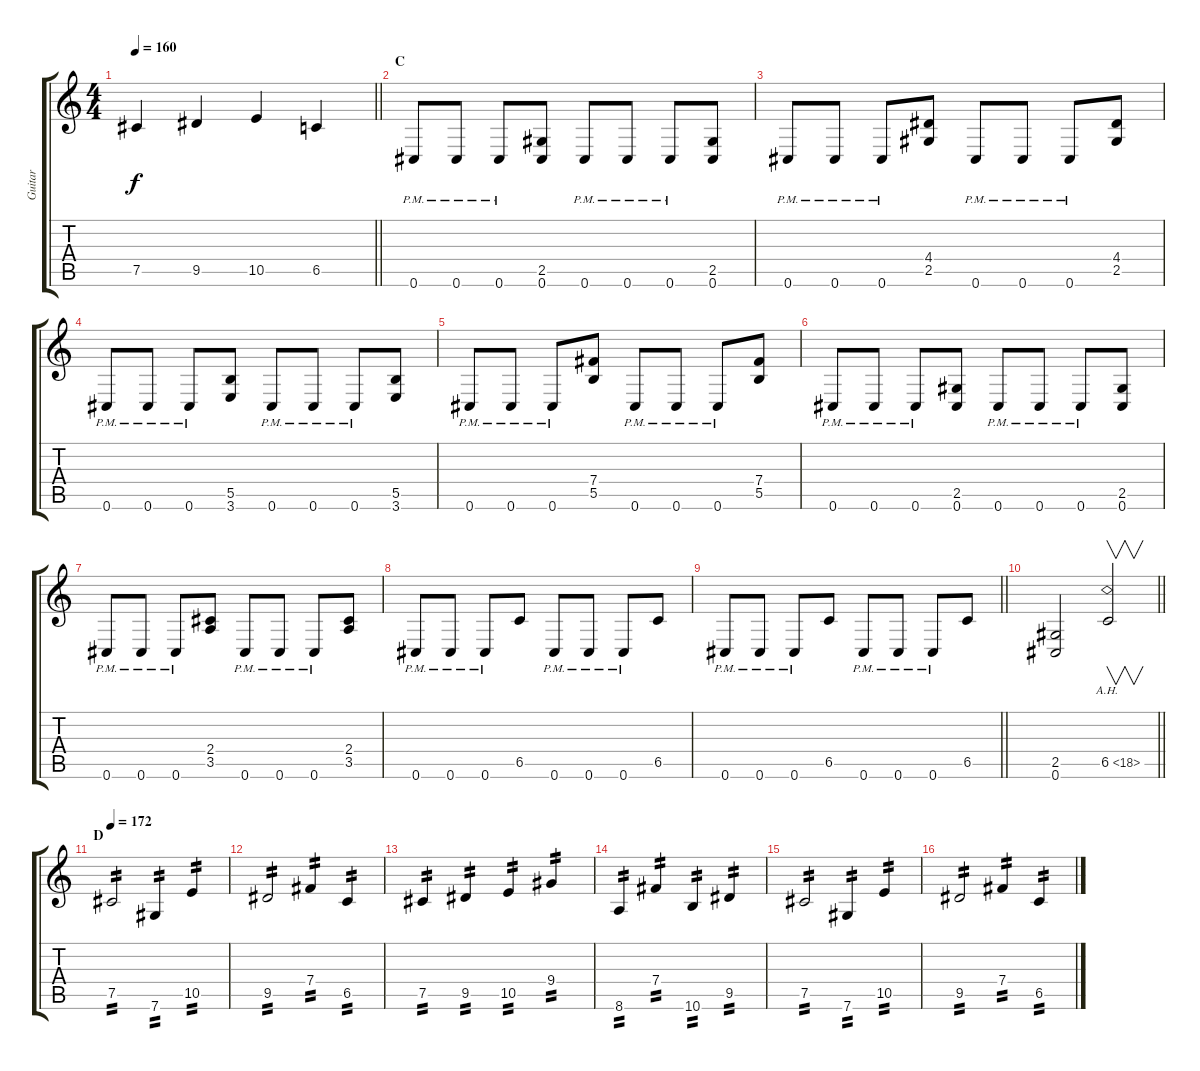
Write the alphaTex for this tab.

\track ("Guitar" "Guitar") {instrument distortionguitar}
\staff {score tabs}
\tuning (Db4 Ab3 E3 B2 Gb2 Db2) {hide}
\ts (4 4)
\tempo 160
\clef g2
\barLineRight lightlight
\ks c
7.5.4{dy f} 9.5.4 10.5.4 6.5.4 |
\section ("" "C")
0.6{pm}.8 0.6{pm}.8 0.6{pm}.8 (2.5 0.6).8 0.6{pm}.8 0.6{pm}.8 0.6{pm}.8 (2.5 0.6).8 |
0.6{pm}.8 0.6{pm}.8 0.6{pm}.8 (4.4 2.5).8 0.6{pm}.8 0.6{pm}.8 0.6{pm}.8 (4.4 2.5).8 |
0.6{pm}.8 0.6{pm}.8 0.6{pm}.8 (5.5 3.6).8 0.6{pm}.8 0.6{pm}.8 0.6{pm}.8 (5.5 3.6).8 |
0.6{pm}.8 0.6{pm}.8 0.6{pm}.8 (7.4 5.5).8 0.6{pm}.8 0.6{pm}.8 0.6{pm}.8 (7.4 5.5).8 |
0.6{pm}.8 0.6{pm}.8 0.6{pm}.8 (2.5 0.6).8 0.6{pm}.8 0.6{pm}.8 0.6{pm}.8 (2.5 0.6).8 |
0.6{pm}.8 0.6{pm}.8 0.6{pm}.8 (2.4 3.5).8 0.6{pm}.8 0.6{pm}.8 0.6{pm}.8 (2.4 3.5).8 |
0.6{pm}.8 0.6{pm}.8 0.6{pm}.8 6.5.8 0.6{pm}.8 0.6{pm}.8 0.6{pm}.8 6.5.8 |
\barLineRight lightlight
0.6{pm}.8 0.6{pm}.8 0.6{pm}.8 6.5.8 0.6{pm}.8 0.6{pm}.8 0.6{pm}.8 6.5.8 |
\section ("" "")
\barLineRight lightlight
(2.5 0.6).2 6.5{ah 12}.2{v} |
\section ("" "D")
\tempo 172
7.5.2{tp 2} 7.6.4{tp 2} 10.5.4{tp 2} |
9.5.2{tp 2} 7.4.4{tp 2} 6.5.4{tp 2} |
7.5.4{tp 2} 9.5.4{tp 2} 10.5.4{tp 2} 9.4.4{tp 2} |
8.6.4{tp 2} 7.4.4{tp 2} 10.6.4{tp 2} 9.5.4{tp 2} |
7.5.2{tp 2} 7.6.4{tp 2} 10.5.4{tp 2} |
9.5.2{tp 2} 7.4.4{tp 2} 6.5.4{tp 2}
